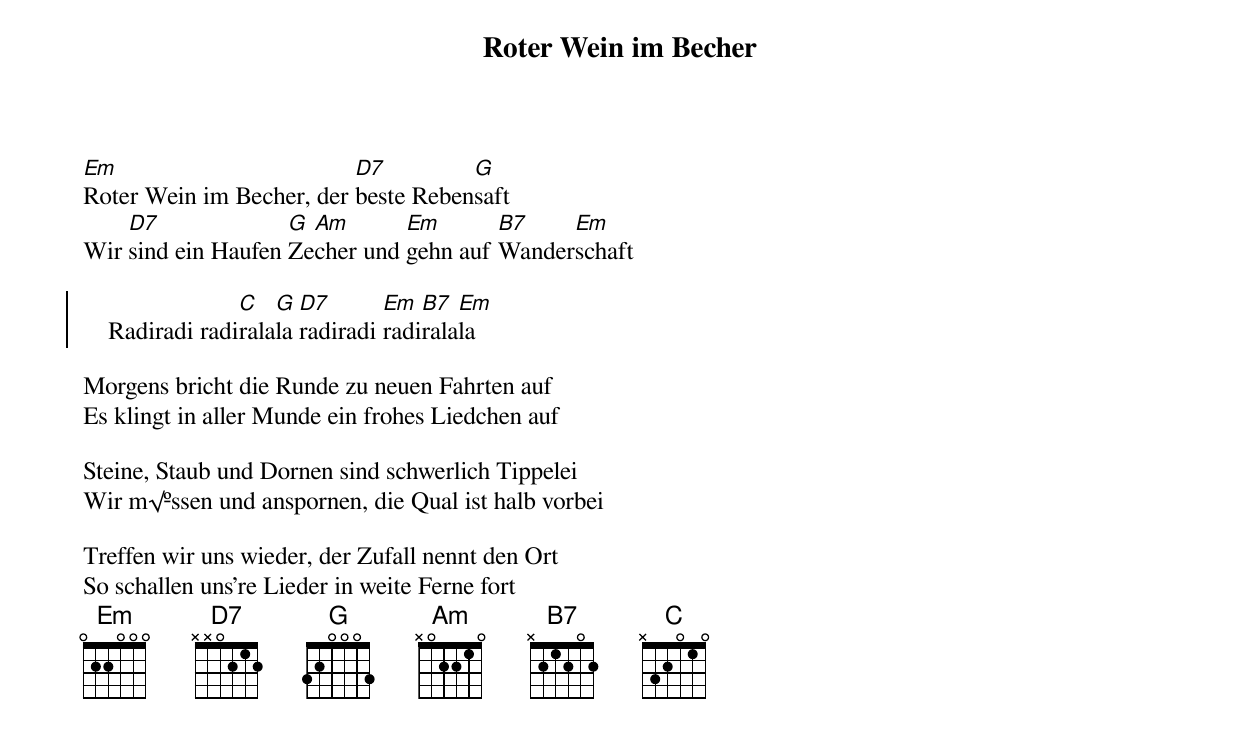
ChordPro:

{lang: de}
{title: Roter Wein im Becher}
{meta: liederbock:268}

[Em]Roter Wein im Becher, der [D7]beste Reben[G]saft
Wir [D7]sind ein Haufen [G]Ze[Am]cher und [Em]gehn auf [B7]Wander[Em]schaft

{soc}
    Radiradi radi[C]rala[G]la [D7]radiradi [Em]radi[B7]rala[Em]la
{eoc}

Morgens bricht die Runde zu neuen Fahrten auf
Es klingt in aller Munde ein frohes Liedchen auf

Steine, Staub und Dornen sind schwerlich Tippelei
Wir m√ºssen und anspornen, die Qual ist halb vorbei

Treffen wir uns wieder, der Zufall nennt den Ort
So schallen uns're Lieder in weite Ferne fort
